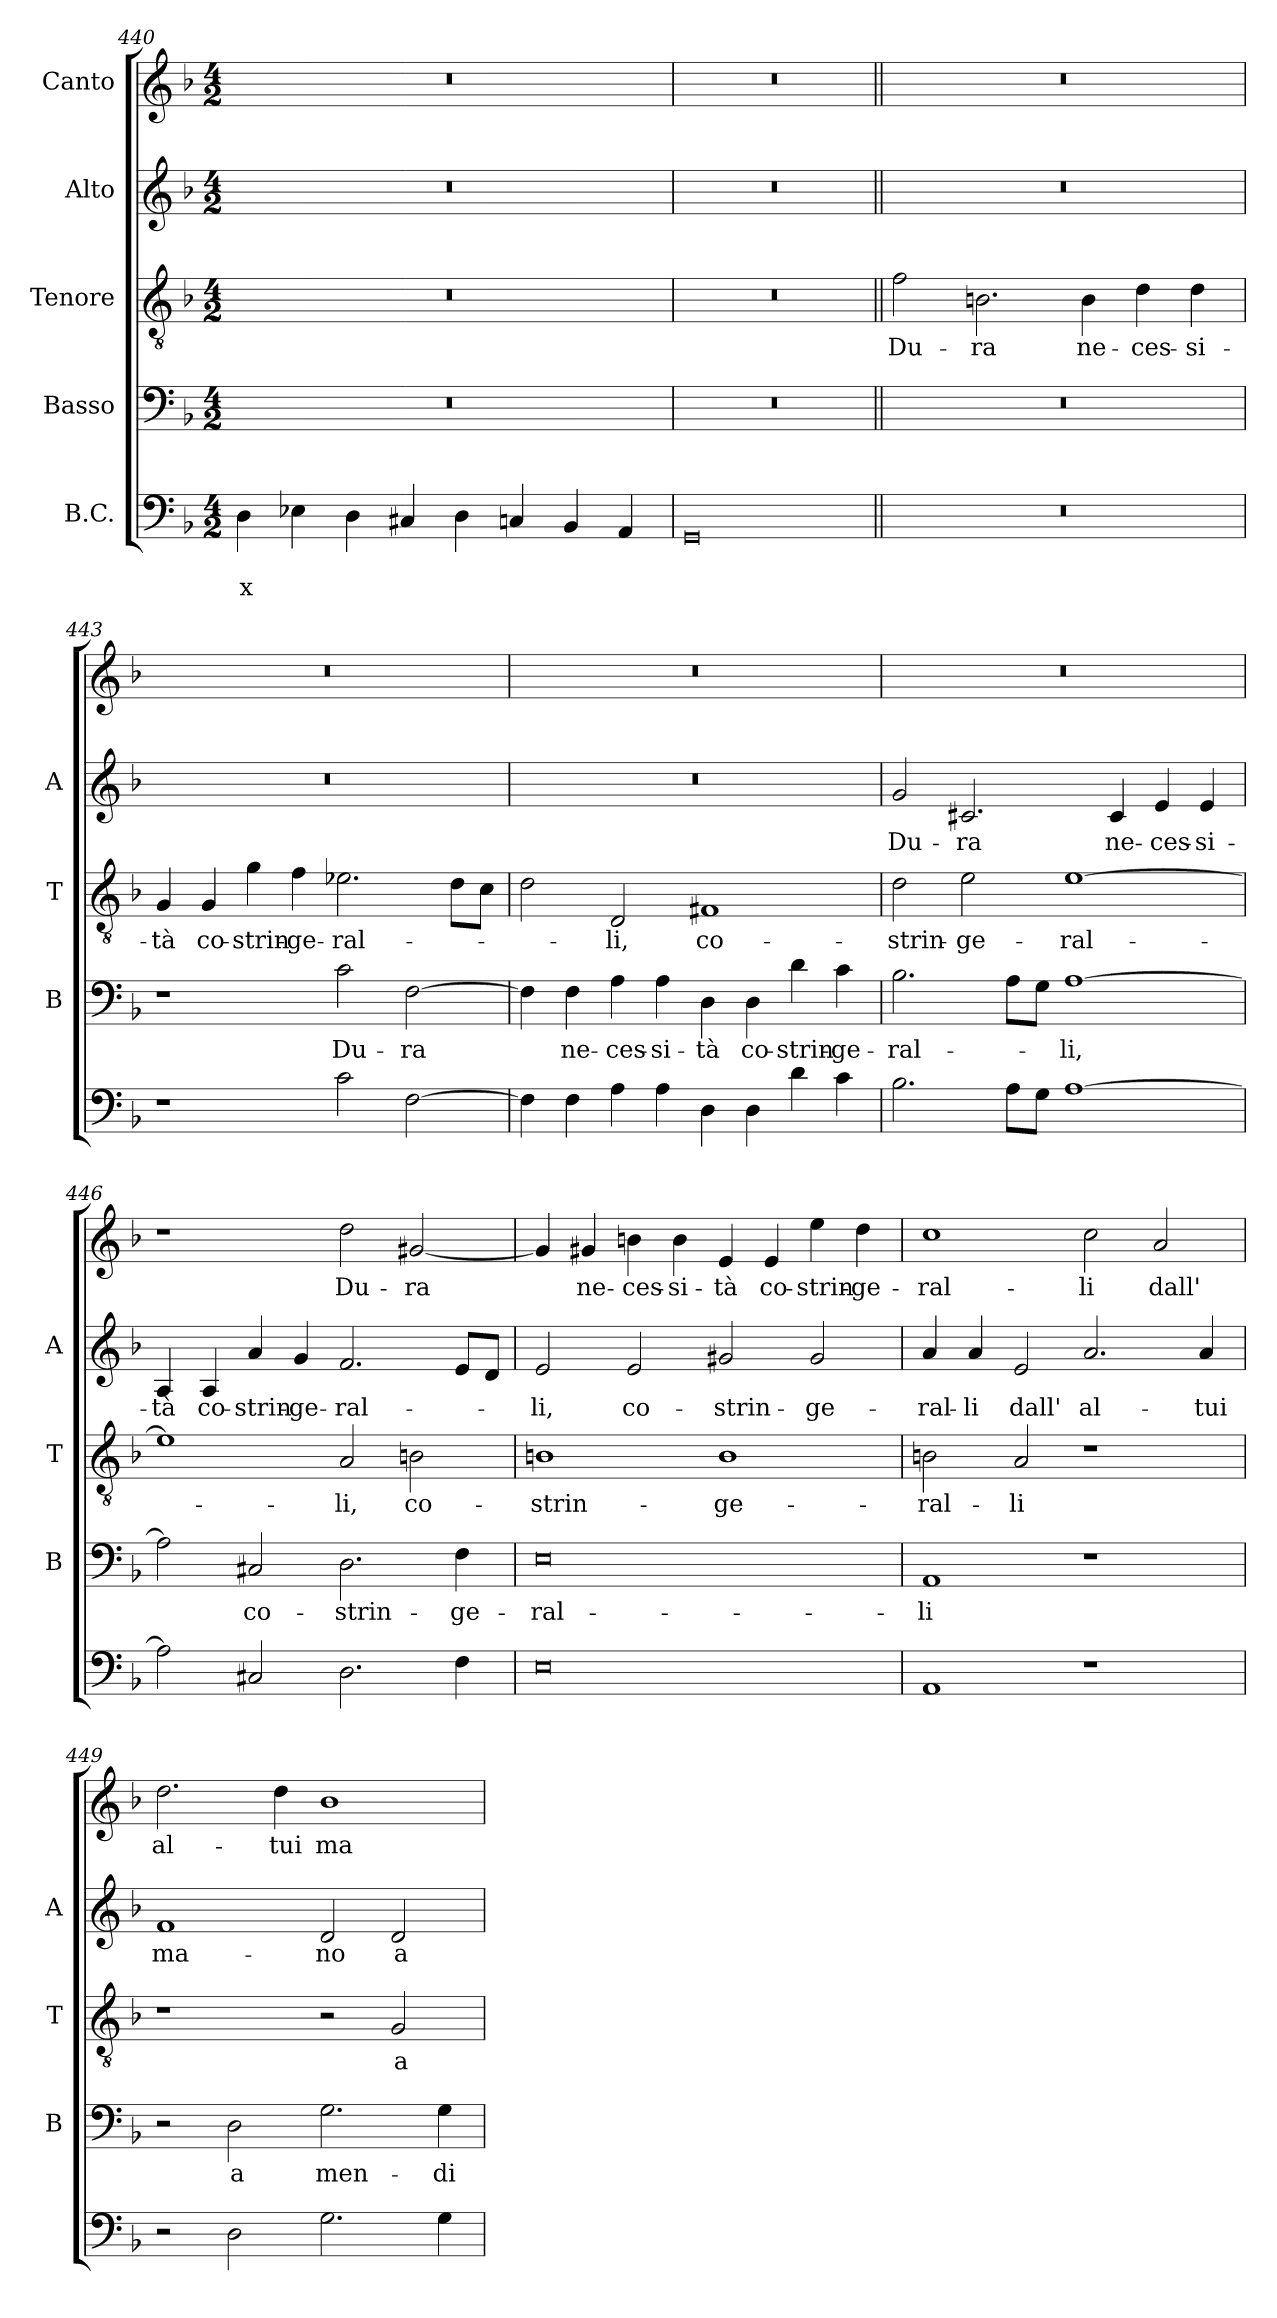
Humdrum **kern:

**kern	**text	**text	**kern	**text	**kern	**text	**kern	**text	**kern	**text
*part5	*part5	*part5	*part4	*part4	*part3	*part3	*part2	*part2	*part1	*part1
*staff5	*staff5	*staff5	*staff4	*staff4	*staff3	*staff3	*staff2	*staff2	*staff1	*staff1
*I"B.C.	*	*	*I"Basso	*	*I"Tenore	*	*I"Alto	*	*I"Canto	*
*	*	*	*I'B	*	*I'T	*	*I'A	*	*	*
*clefF4	*	*	*clefF4	*	*clefGv2	*	*clefG2	*	*clefG2	*
*k[b-]	*	*	*k[b-]	*	*k[b-]	*	*k[b-]	*	*k[b-]	*
*F:	*	*	*F:	*	*F:	*	*F:	*	*F:	*
*M4/2	*	*	*M4/2	*	*M4/2	*	*M4/2	*	*M4/2	*
=440	=440	=440	=440	=440	=440	=440	=440	=440	=440	=440
!	!	!LO:LY:b	!	!	!	!	!	!	!	!
4D\	.	x	0r	.	0r	.	0r	.	0r	.
4E-X\	.	.	.	.	.	.	.	.	.	.
4D\	.	.	.	.	.	.	.	.	.	.
4C#X/	.	.	.	.	.	.	.	.	.	.
4D\	.	.	.	.	.	.	.	.	.	.
4Cn/	.	.	.	.	.	.	.	.	.	.
4BB-/	.	.	.	.	.	.	.	.	.	.
4AA/	.	.	.	.	.	.	.	.	.	.
=441	=441	=441	=441	=441	=441	=441	=441	=441	=441	=441
0GG	.	.	0r	.	0r	.	0r	.	0r	.
!!LO:PB:g=z
=442||	=442||	=442||	=442||	=442||	=442||	=442||	=442||	=442||	=442||	=442||
!	!	!	!	!	!	!LO:LY:b	!	!	!	!
0r	.	.	0r	.	2f\	Du-	0r	.	0r	.
!	!	!	!	!	!	!LO:LY:b	!	!	!	!
.	.	.	.	.	2.Bn\	-ra	.	.	.	.
!	!	!	!	!	!	!LO:LY:b	!	!	!	!
.	.	.	.	.	4B\	ne-	.	.	.	.
!	!	!	!	!	!	!LO:LY:b	!	!	!	!
.	.	.	.	.	4d\	-ces-	.	.	.	.
!	!	!	!	!	!	!LO:LY:b	!	!	!	!
.	.	.	.	.	4d\	-si-	.	.	.	.
=443	=443	=443	=443	=443	=443	=443	=443	=443	=443	=443
!	!	!	!	!	!	!LO:LY:b	!	!	!	!
1r	.	.	1r	.	4G/	-tà	0r	.	0r	.
!	!	!	!	!	!	!LO:LY:b	!	!	!	!
.	.	.	.	.	4G/	co-	.	.	.	.
!	!	!	!	!	!	!LO:LY:b	!	!	!	!
.	.	.	.	.	4g\	-strin-	.	.	.	.
!	!	!	!	!	!	!LO:LY:b	!	!	!	!
.	.	.	.	.	4f\	-ge-	.	.	.	.
!	!	!	!	!LO:LY:b	!	!LO:LY:b	!	!	!	!
2c\	.	.	2c\	Du-	2.e-X\	-ral-	.	.	.	.
!	!	!	!	!LO:LY:b	!	!	!	!	!	!
[2F\	.	.	[2F\	-ra	.	.	.	.	.	.
.	.	.	.	.	8d\L	.	.	.	.	.
.	.	.	.	.	8c\J	.	.	.	.	.
=444	=444	=444	=444	=444	=444	=444	=444	=444	=444	=444
4F\]	.	.	4F\]	.	2d\	.	0r	.	0r	.
!	!	!	!	!LO:LY:b	!	!	!	!	!	!
4F\	.	.	4F\	ne-	.	.	.	.	.	.
!	!	!	!	!LO:LY:b	!	!LO:LY:b	!	!	!	!
4A\	.	.	4A\	-ces-	2D/	-li,	.	.	.	.
!	!	!	!	!LO:LY:b	!	!	!	!	!	!
4A\	.	.	4A\	-si-	.	.	.	.	.	.
!	!	!	!	!LO:LY:b	!	!LO:LY:b	!	!	!	!
4D\	.	.	4D\	-tà	1F#X	co-	.	.	.	.
!	!	!	!	!LO:LY:b	!	!	!	!	!	!
4D\	.	.	4D\	co-	.	.	.	.	.	.
!	!	!	!	!LO:LY:b	!	!	!	!	!	!
4d\	.	.	4d\	-strin-	.	.	.	.	.	.
!	!	!	!	!LO:LY:b	!	!	!	!	!	!
4c\	.	.	4c\	-ge-	.	.	.	.	.	.
=445	=445	=445	=445	=445	=445	=445	=445	=445	=445	=445
!	!	!	!	!LO:LY:b	!	!LO:LY:b	!	!LO:LY:b	!	!
2.B-\	.	.	2.B-\	-ral-	2d\	-strin-	2g/	Du-	0r	.
!	!	!	!	!	!	!LO:LY:b	!	!LO:LY:b	!	!
.	.	.	.	.	2e\	-ge-	2.c#X/	-ra	.	.
8A\L	.	.	8A\L	.	.	.	.	.	.	.
8G\J	.	.	8G\J	.	.	.	.	.	.	.
!	!	!	!	!LO:LY:b	!	!LO:LY:b	!	!	!	!
[1A	.	.	[1A	-li,	[1e	-ral-	.	.	.	.
!	!	!	!	!	!	!	!	!LO:LY:b	!	!
.	.	.	.	.	.	.	4c#/	ne-	.	.
!	!	!	!	!	!	!	!	!LO:LY:b	!	!
.	.	.	.	.	.	.	4e/	-ces-	.	.
!	!	!	!	!	!	!	!	!LO:LY:b	!	!
.	.	.	.	.	.	.	4e/	-si-	.	.
=446	=446	=446	=446	=446	=446	=446	=446	=446	=446	=446
!	!	!	!	!	!	!	!	!LO:LY:b	!	!
2A\]	.	.	2A\]	.	1e]	.	4A/	-tà	1r	.
!	!	!	!	!	!	!	!	!LO:LY:b	!	!
.	.	.	.	.	.	.	4A/	co-	.	.
!	!	!	!	!LO:LY:b	!	!	!	!LO:LY:b	!	!
2C#X/	.	.	2C#X/	co-	.	.	4a/	-strin-	.	.
!	!	!	!	!	!	!	!	!LO:LY:b	!	!
.	.	.	.	.	.	.	4g/	-ge-	.	.
!	!	!	!	!LO:LY:b	!	!LO:LY:b	!	!LO:LY:b	!	!LO:LY:b
2.D\	.	.	2.D\	-strin-	2A/	-li,	2.f/	-ral-	2dd\	Du-
!	!	!	!	!	!	!LO:LY:b	!	!	!	!LO:LY:b
.	.	.	.	.	2Bn\	co-	.	.	[2g#X/	-ra
!	!	!	!	!LO:LY:b	!	!	!	!	!	!
4F\	.	.	4F\	-ge-	.	.	8e/L	.	.	.
.	.	.	.	.	.	.	8d/J	.	.	.
!!LO:LB:g=z
=447	=447	=447	=447	=447	=447	=447	=447	=447	=447	=447
!	!	!	!	!LO:LY:b	!	!LO:LY:b	!	!LO:LY:b	!	!
0E	.	.	0E	-ral-	1Bn	-strin-	2e/	-li,	4g#/]	.
!	!	!	!	!	!	!	!	!	!	!LO:LY:b
.	.	.	.	.	.	.	.	.	4g#X/	ne-
!	!	!	!	!	!	!	!	!LO:LY:b	!	!LO:LY:b
.	.	.	.	.	.	.	2e/	co-	4bn\	-ces-
!	!	!	!	!	!	!	!	!	!	!LO:LY:b
.	.	.	.	.	.	.	.	.	4b\	-si-
!	!	!	!	!	!	!LO:LY:b	!	!LO:LY:b	!	!LO:LY:b
.	.	.	.	.	1B	-ge-	2g#X/	-strin-	4e/	-tà
!	!	!	!	!	!	!	!	!	!	!LO:LY:b
.	.	.	.	.	.	.	.	.	4e/	co-
!	!	!	!	!	!	!	!	!LO:LY:b	!	!LO:LY:b
.	.	.	.	.	.	.	2g#/	-ge-	4ee\	-strin-
!	!	!	!	!	!	!	!	!	!	!LO:LY:b
.	.	.	.	.	.	.	.	.	4dd\	-ge-
=448	=448	=448	=448	=448	=448	=448	=448	=448	=448	=448
!	!	!	!	!LO:LY:b	!	!LO:LY:b	!	!LO:LY:b	!	!LO:LY:b
1AA	.	.	1AA	-li	2Bn\	-ral-	4a/	-ral-	1cc	-ral-
!	!	!	!	!	!	!	!	!LO:LY:b	!	!
.	.	.	.	.	.	.	4a/	-li	.	.
!	!	!	!	!	!	!LO:LY:b	!	!LO:LY:b	!	!
.	.	.	.	.	2A/	-li	2e/	dall'	.	.
!	!	!	!	!	!	!	!	!LO:LY:b	!	!LO:LY:b
1r	.	.	1r	.	1r	.	2.a/	al-	2cc\	-li
!	!	!	!	!	!	!	!	!	!	!LO:LY:b
.	.	.	.	.	.	.	.	.	2a/	dall'
!	!	!	!	!	!	!	!	!LO:LY:b	!	!
.	.	.	.	.	.	.	4a/	-tui	.	.
=449	=449	=449	=449	=449	=449	=449	=449	=449	=449	=449
!	!	!	!	!	!	!	!	!LO:LY:b	!	!LO:LY:b
2r	.	.	2r	.	1r	.	1f	ma-	2.dd\	al-
!	!	!	!	!LO:LY:b	!	!	!	!	!	!
2D\	.	.	2D\	a	.	.	.	.	.	.
!	!	!	!	!	!	!	!	!	!	!LO:LY:b
.	.	.	.	.	.	.	.	.	4dd\	-tui
!	!	!	!	!LO:LY:b	!	!	!	!LO:LY:b	!	!LO:LY:b
2.G\	.	.	2.G\	men-	2r	.	2d/	-no	1b-	ma-
!	!	!	!	!	!	!LO:LY:b	!	!LO:LY:b	!	!
.	.	.	.	.	2G/	a	2d/	a	.	.
!	!	!	!	!LO:LY:b	!	!	!	!	!	!
4G\	.	.	4G\	-di-	.	.	.	.	.	.
=	=	=	=	=	=	=	=	=	=	=
*-	*-	*-	*-	*-	*-	*-	*-	*-	*-	*-
